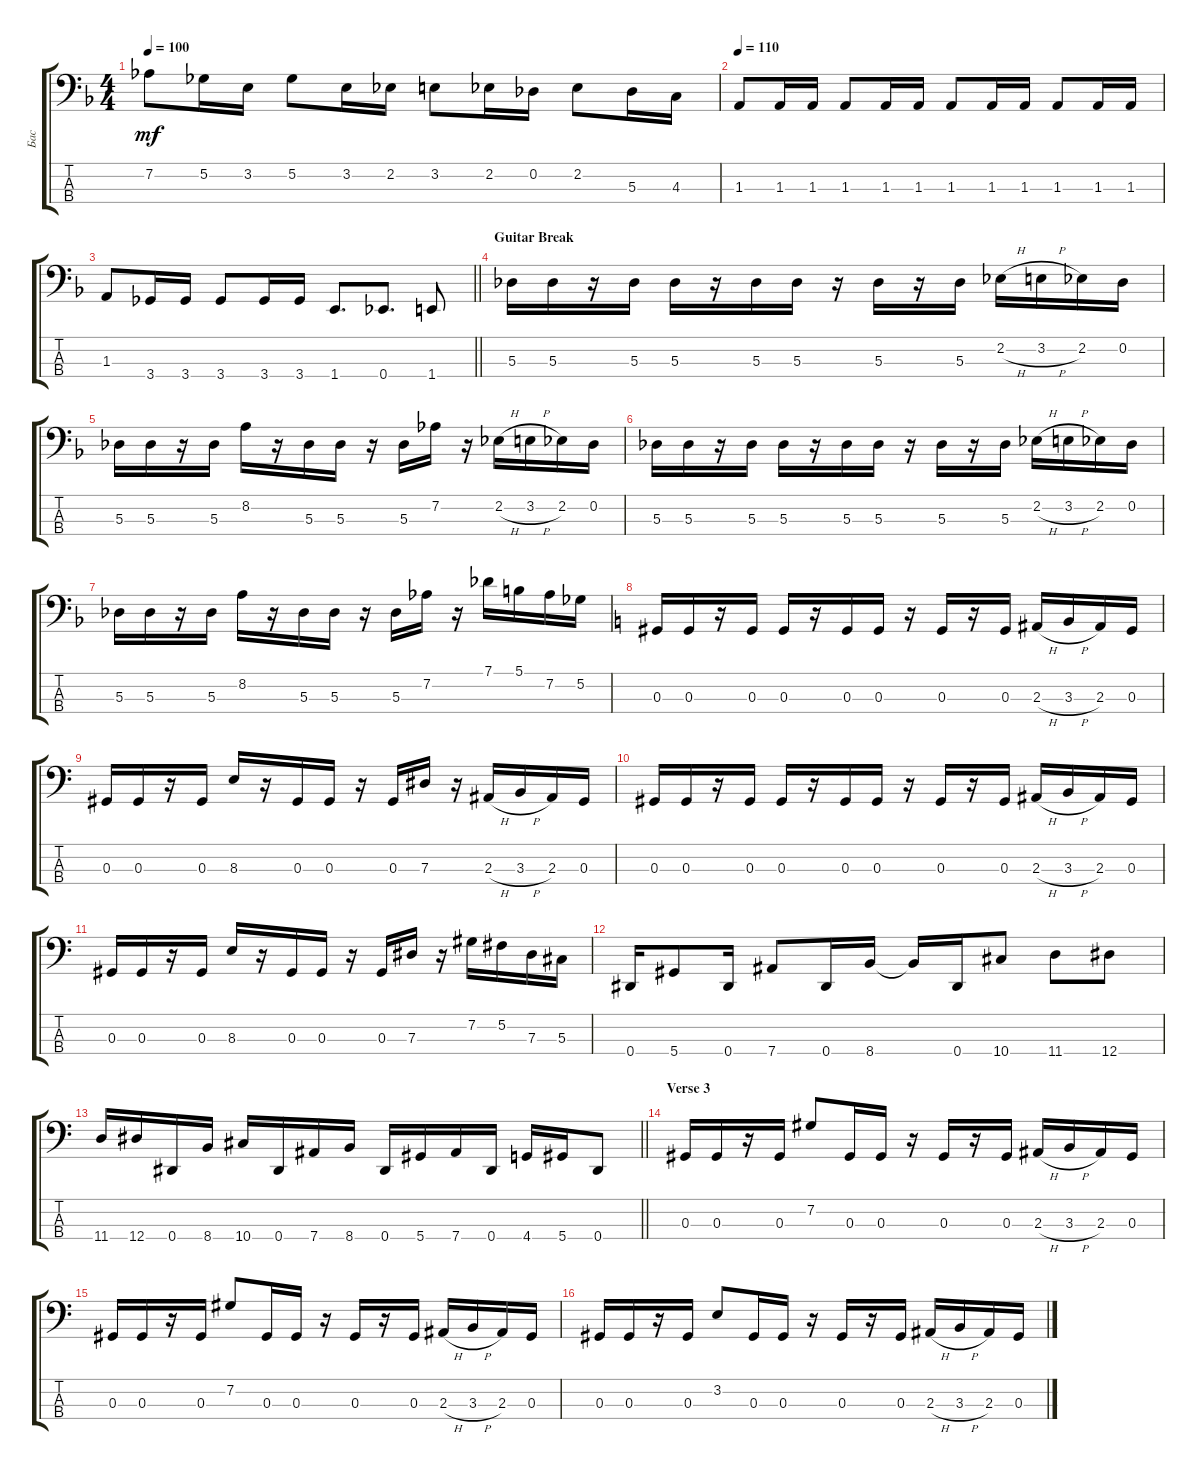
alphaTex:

\track ("Бас" "Бас") {instrument electricbassfinger}
\staff {score tabs}
\tuning (Gb2 Db2 Ab1 Eb1) {hide}
\ts (4 4)
\tempo 100
\clef f4
\ks dminor
7.2.8{dy mf} 5.2.16 3.2.16 5.2.8 3.2.16 2.2.16 3.2.8 2.2.16 0.2.16 2.2.8 5.3.16 4.3.16 |
\tempo 110
1.3.8 1.3.16 1.3.16 1.3.8 1.3.16 1.3.16 1.3.8 1.3.16 1.3.16 1.3.8 1.3.16 1.3.16 |
\barLineRight lightlight
1.3.8 3.4.16 3.4.16 3.4.8 3.4.16 3.4.16 1.4.8{d} 0.4.8{d} 1.4.8 |
\section ("" "Guitar Break")
5.3.16 5.3.16 r.16 5.3.16 5.3.16 r.16 5.3.16 5.3.16 r.16 5.3.16 r.16 5.3.16 2.2{h}.16 3.2{h}.16 2.2.16 0.2.16 |
5.3.16 5.3.16 r.16 5.3.16 8.2.16 r.16 5.3.16 5.3.16 r.16 5.3.16 7.2.16 r.16 2.2{h}.16 3.2{h}.16 2.2.16 0.2.16 |
5.3.16 5.3.16 r.16 5.3.16 5.3.16 r.16 5.3.16 5.3.16 r.16 5.3.16 r.16 5.3.16 2.2{h}.16 3.2{h}.16 2.2.16 0.2.16 |
5.3.16 5.3.16 r.16 5.3.16 8.2.16 r.16 5.3.16 5.3.16 r.16 5.3.16 7.2.16 r.16 7.1.16 5.1.16 7.2.16 5.2.16 |
\ks aminor
0.3.16 0.3.16 r.16 0.3.16 0.3.16 r.16 0.3.16 0.3.16 r.16 0.3.16 r.16 0.3.16 2.3{h}.16 3.3{h}.16 2.3.16 0.3.16 |
0.3.16 0.3.16 r.16 0.3.16 8.3.16 r.16 0.3.16 0.3.16 r.16 0.3.16 7.3.16 r.16 2.3{h}.16 3.3{h}.16 2.3.16 0.3.16 |
0.3.16 0.3.16 r.16 0.3.16 0.3.16 r.16 0.3.16 0.3.16 r.16 0.3.16 r.16 0.3.16 2.3{h}.16 3.3{h}.16 2.3.16 0.3.16 |
0.3.16 0.3.16 r.16 0.3.16 8.3.16 r.16 0.3.16 0.3.16 r.16 0.3.16 7.3.16 r.16 7.2.16 5.2.16 7.3.16 5.3.16 |
0.4.16 5.4.8 0.4.16 7.4.8 0.4.16 8.4.16 8.4{t}.16 0.4.16 10.4.8 11.4.8 12.4.8 |
\barLineRight lightlight
11.4.16 12.4.16 0.4.16 8.4.16 10.4.16 0.4.16 7.4.16 8.4.16 0.4.16 5.4.16 7.4.16 0.4.16 4.4.16 5.4.16 0.4.8 |
\section ("" "Verse 3")
\ks c
0.3.16 0.3.16 r.16 0.3.16 7.2.8 0.3.16 0.3.16 r.16 0.3.16 r.16 0.3.16 2.3{h}.16 3.3{h}.16 2.3.16 0.3.16 |
0.3.16 0.3.16 r.16 0.3.16 7.2.8 0.3.16 0.3.16 r.16 0.3.16 r.16 0.3.16 2.3{h}.16 3.3{h}.16 2.3.16 0.3.16 |
0.3.16 0.3.16 r.16 0.3.16 3.2.8 0.3.16 0.3.16 r.16 0.3.16 r.16 0.3.16 2.3{h}.16 3.3{h}.16 2.3.16 0.3.16
